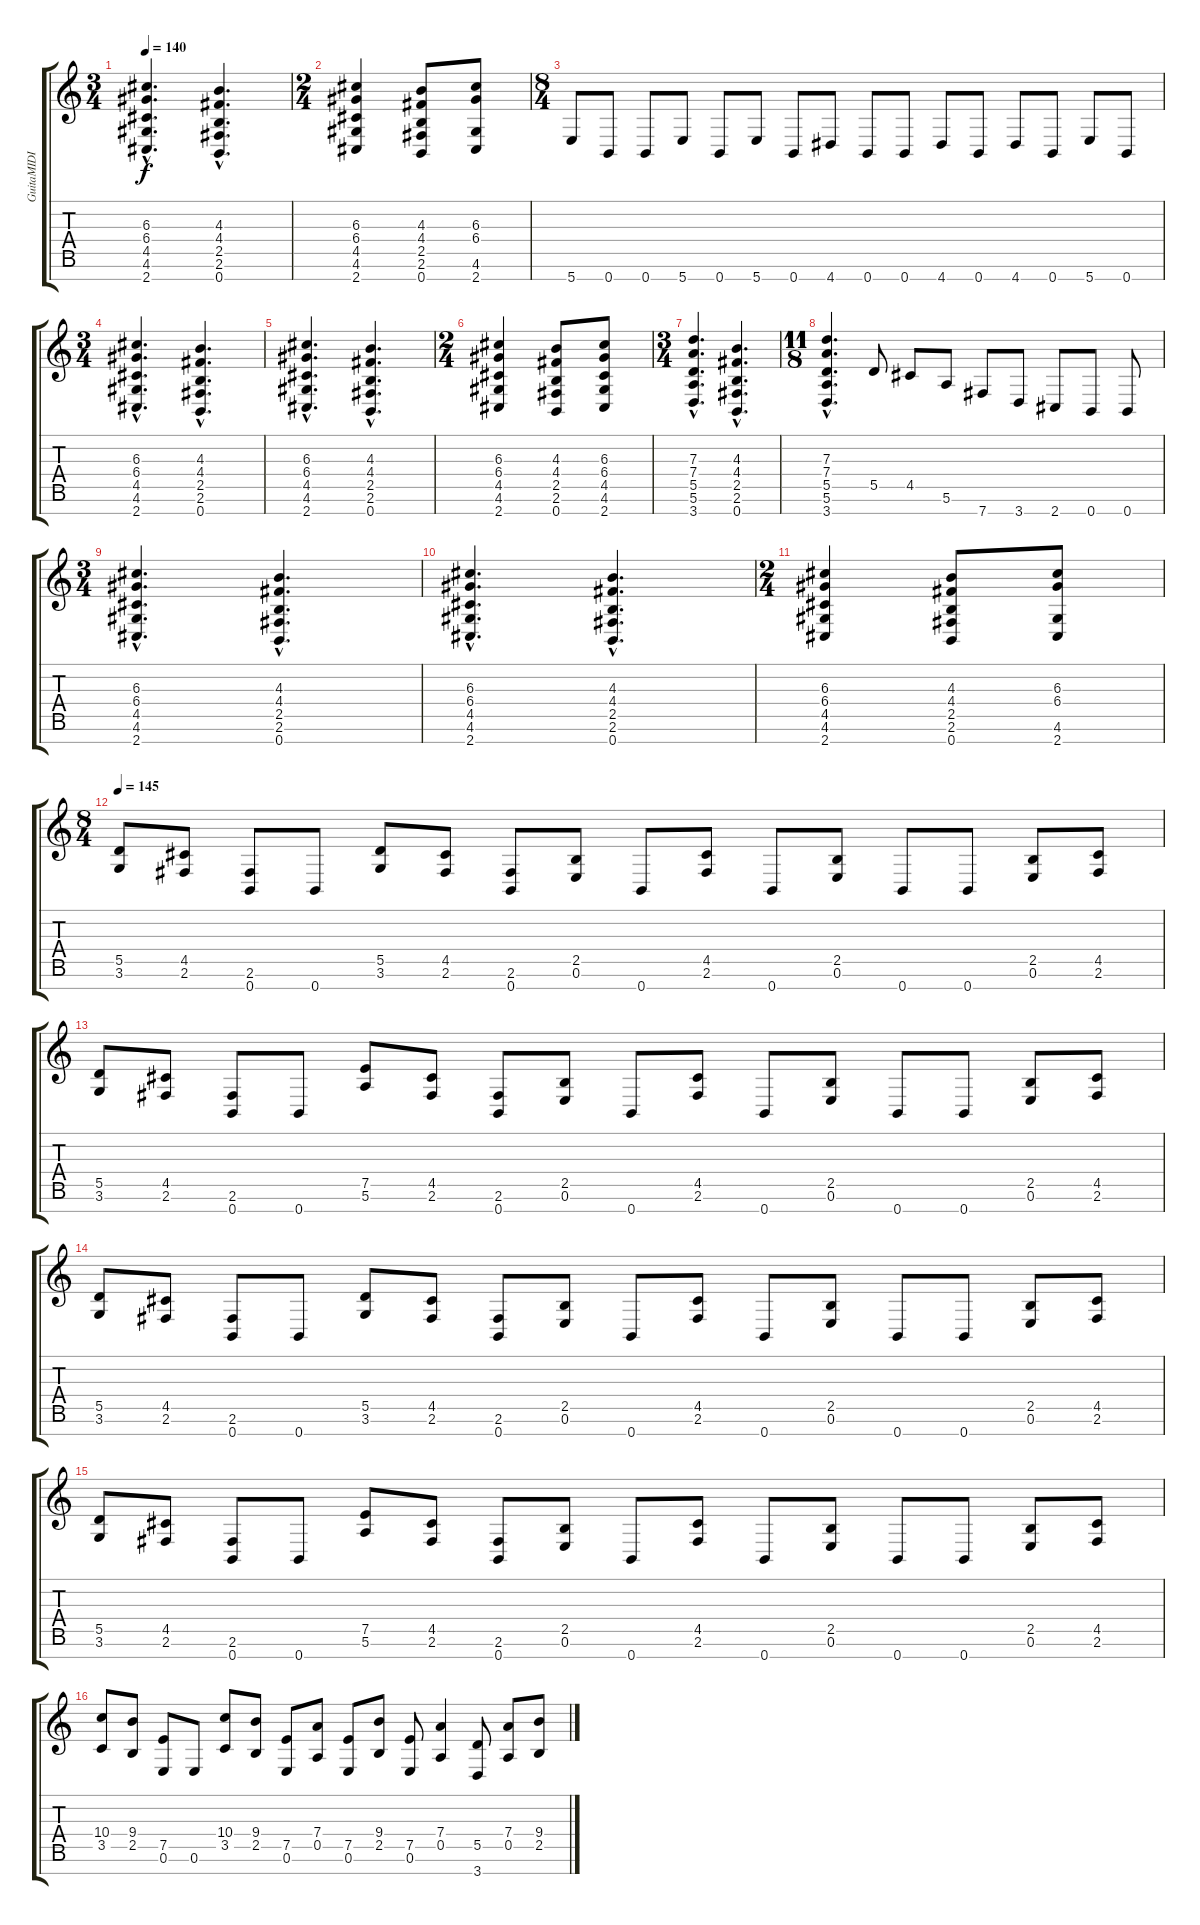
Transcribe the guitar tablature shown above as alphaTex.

\track ("GuitaMIDI" "GuitaMIDI") {instrument distortionguitar}
\staff {score tabs}
\tuning (E4 B3 G3 D3 A2 E2 B1) {hide}
\ts (3 4)
\tempo 140
\clef g2
\ks c
(6.3{hac} 6.4{hac} 4.5{hac} 4.6{hac} 2.7{hac}).4{d dy f} (4.3{hac} 4.4{hac} 2.5{hac} 2.6{hac} 0.7{hac}).4{d} |
\ts (2 4)
(6.3 6.4 4.5 4.6 2.7).4 (4.3 4.4 2.5 2.6 0.7).8 (6.3 6.4 4.6 2.7).8 |
\ts (8 4)
5.7.8 0.7.8 0.7.8 5.7.8 0.7.8 5.7.8 0.7.8 4.7.8 0.7.8 0.7.8 4.7.8 0.7.8 4.7.8 0.7.8 5.7.8 0.7.8 |
\ts (3 4)
(6.3{hac} 6.4{hac} 4.5{hac} 4.6{hac} 2.7{hac}).4{d} (4.3{hac} 4.4{hac} 2.5{hac} 2.6{hac} 0.7{hac}).4{d} |
(6.3{hac} 6.4{hac} 4.5{hac} 4.6{hac} 2.7{hac}).4{d} (4.3{hac} 4.4{hac} 2.5{hac} 2.6{hac} 0.7{hac}).4{d} |
\ts (2 4)
(6.3 6.4 4.5 4.6 2.7).4 (4.3 4.4 2.5 2.6 0.7).8 (6.3 6.4 4.5 4.6 2.7).8 |
\ts (3 4)
(7.3{hac} 7.4{hac} 5.5{hac} 5.6{hac} 3.7{hac}).4{d} (4.3{hac} 4.4{hac} 2.5{hac} 2.6{hac} 0.7{hac}).4{d} |
\ts (11 8)
(7.3{hac} 7.4{hac} 5.5{hac} 5.6{hac} 3.7{hac}).4{d} 5.5.8 4.5.8 5.6.8 7.7.8 3.7.8 2.7.8 0.7.8 0.7.8 |
\ts (3 4)
(6.3{hac} 6.4{hac} 4.5{hac} 4.6{hac} 2.7{hac}).4{d} (4.3{hac} 4.4{hac} 2.5{hac} 2.6{hac} 0.7{hac}).4{d} |
(6.3{hac} 6.4{hac} 4.5{hac} 4.6{hac} 2.7{hac}).4{d} (4.3{hac} 4.4{hac} 2.5{hac} 2.6{hac} 0.7{hac}).4{d} |
\ts (2 4)
(6.3 6.4 4.5 4.6 2.7).4 (4.3 4.4 2.5 2.6 0.7).8 (6.3 6.4 4.6 2.7).8 |
\ts (8 4)
\tempo 145
(5.5 3.6).8 (4.5 2.6).8 (2.6 0.7).8 0.7.8 (5.5 3.6).8 (4.5 2.6).8 (2.6 0.7).8 (2.5 0.6).8 0.7.8 (4.5 2.6).8 0.7.8 (2.5 0.6).8 0.7.8 0.7.8 (2.5 0.6).8 (4.5 2.6).8 |
(5.5 3.6).8 (4.5 2.6).8 (2.6 0.7).8 0.7.8 (7.5 5.6).8 (4.5 2.6).8 (2.6 0.7).8 (2.5 0.6).8 0.7.8 (4.5 2.6).8 0.7.8 (2.5 0.6).8 0.7.8 0.7.8 (2.5 0.6).8 (4.5 2.6).8 |
(5.5 3.6).8 (4.5 2.6).8 (2.6 0.7).8 0.7.8 (5.5 3.6).8 (4.5 2.6).8 (2.6 0.7).8 (2.5 0.6).8 0.7.8 (4.5 2.6).8 0.7.8 (2.5 0.6).8 0.7.8 0.7.8 (2.5 0.6).8 (4.5 2.6).8 |
(5.5 3.6).8 (4.5 2.6).8 (2.6 0.7).8 0.7.8 (7.5 5.6).8 (4.5 2.6).8 (2.6 0.7).8 (2.5 0.6).8 0.7.8 (4.5 2.6).8 0.7.8 (2.5 0.6).8 0.7.8 0.7.8 (2.5 0.6).8 (4.5 2.6).8 |
(10.4 3.5).8 (9.4 2.5).8 (7.5 0.6).8 0.6.8 (10.4 3.5).8 (9.4 2.5).8 (7.5 0.6).8 (7.4 0.5).8 (7.5 0.6).8 (9.4 2.5).8 (7.5 0.6).8 (7.4 0.5).4 (5.5 3.7).8 (7.4 0.5).8 (9.4 2.5).8
